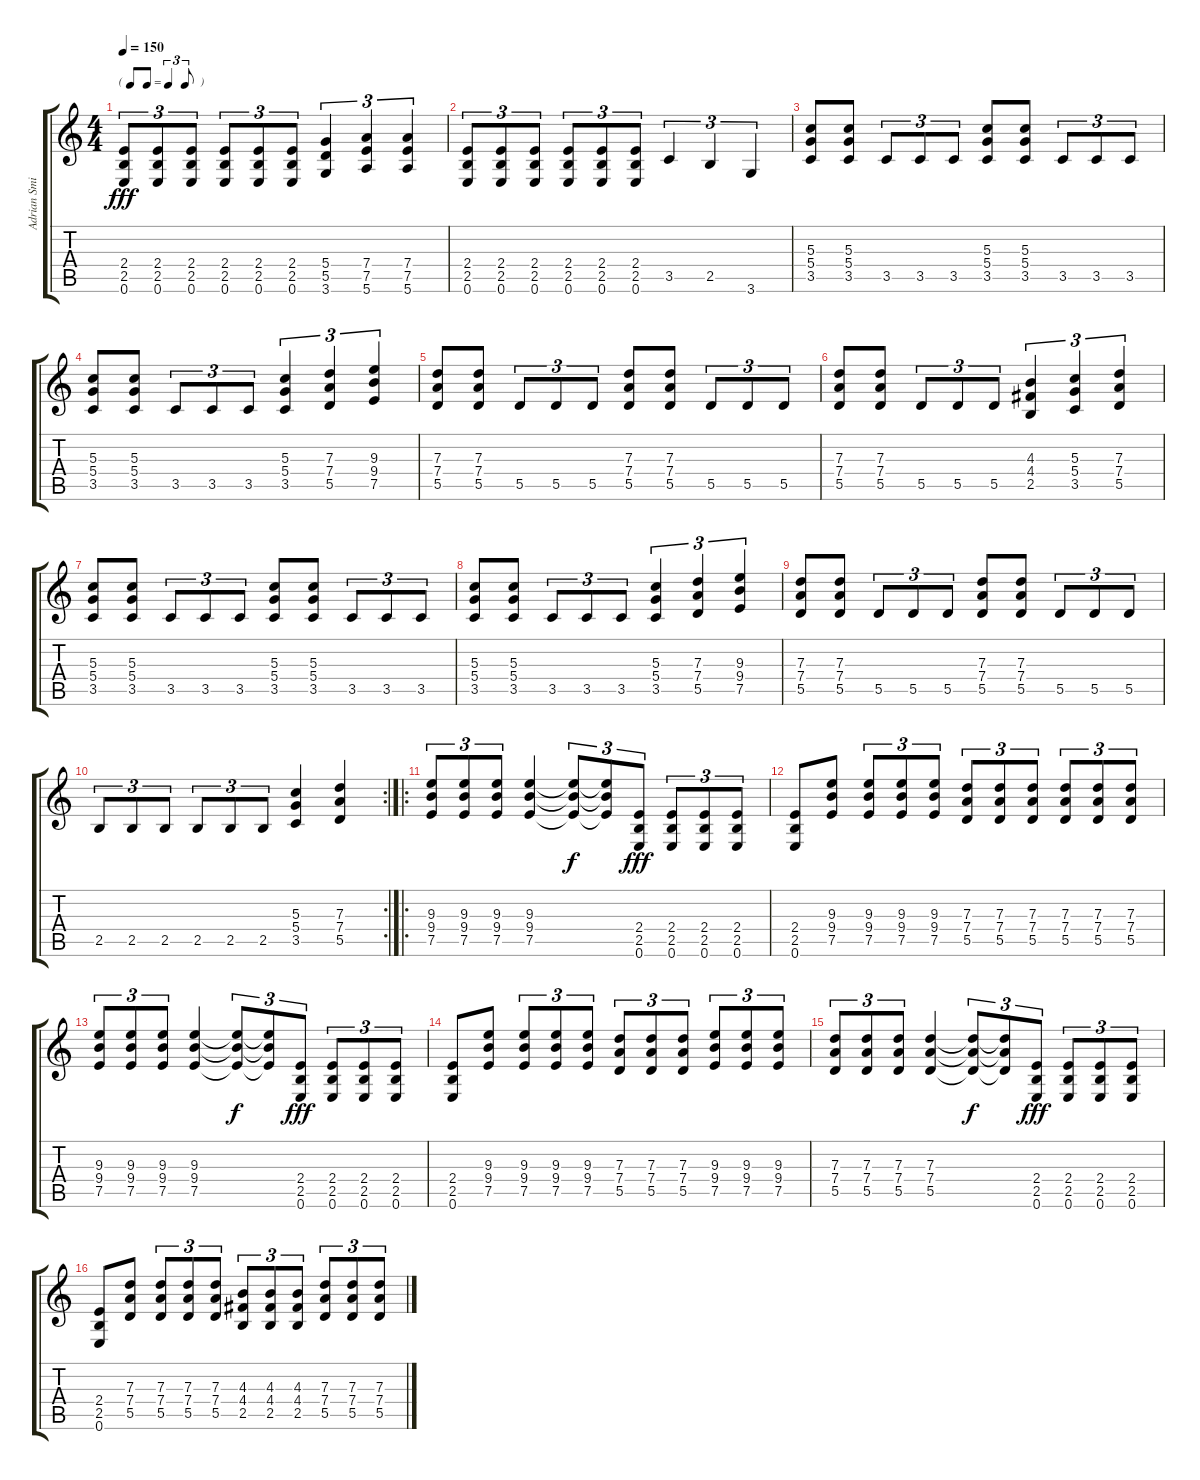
\track ("Adrian Smith" "Adrian Smi") {instrument overdrivenguitar}
\staff {score tabs}
\tuning (E4 B3 G3 D3 A2 E2) {hide}
\ts (4 4)
\tf triplet8th
\tempo 150
\clef g2
\ks c
(2.4 2.5 0.6).8{tu (3 2) dy fff} (2.4 2.5 0.6).8{tu (3 2)} (2.4 2.5 0.6).8{tu (3 2)} (2.4 2.5 0.6).8{tu (3 2)} (2.4 2.5 0.6).8{tu (3 2)} (2.4 2.5 0.6).8{tu (3 2)} (5.4 5.5 3.6).4{tu (3 2)} (7.4 7.5 5.6).4{tu (3 2)} (7.4 7.5 5.6).4{tu (3 2)} |
(2.4 2.5 0.6).8{tu (3 2)} (2.4 2.5 0.6).8{tu (3 2)} (2.4 2.5 0.6).8{tu (3 2)} (2.4 2.5 0.6).8{tu (3 2)} (2.4 2.5 0.6).8{tu (3 2)} (2.4 2.5 0.6).8{tu (3 2)} 3.5.4{tu (3 2)} 2.5.4{tu (3 2)} 3.6.4{tu (3 2)} |
(5.3 5.4 3.5).8 (5.3 5.4 3.5).8 3.5.8{tu (3 2)} 3.5.8{tu (3 2)} 3.5.8{tu (3 2)} (5.3 5.4 3.5).8 (5.3 5.4 3.5).8 3.5.8{tu (3 2)} 3.5.8{tu (3 2)} 3.5.8{tu (3 2)} |
(5.3 5.4 3.5).8 (5.3 5.4 3.5).8 3.5.8{tu (3 2)} 3.5.8{tu (3 2)} 3.5.8{tu (3 2)} (5.3 5.4 3.5).4{tu (3 2)} (7.3 7.4 5.5).4{tu (3 2)} (9.3 9.4 7.5).4{tu (3 2)} |
(7.3 7.4 5.5).8 (7.3 7.4 5.5).8 5.5.8{tu (3 2)} 5.5.8{tu (3 2)} 5.5.8{tu (3 2)} (7.3 7.4 5.5).8 (7.3 7.4 5.5).8 5.5.8{tu (3 2)} 5.5.8{tu (3 2)} 5.5.8{tu (3 2)} |
(7.3 7.4 5.5).8 (7.3 7.4 5.5).8 5.5.8{tu (3 2)} 5.5.8{tu (3 2)} 5.5.8{tu (3 2)} (4.3 4.4 2.5).4{tu (3 2)} (5.3 5.4 3.5).4{tu (3 2)} (7.3 7.4 5.5).4{tu (3 2)} |
(5.3 5.4 3.5).8 (5.3 5.4 3.5).8 3.5.8{tu (3 2)} 3.5.8{tu (3 2)} 3.5.8{tu (3 2)} (5.3 5.4 3.5).8 (5.3 5.4 3.5).8 3.5.8{tu (3 2)} 3.5.8{tu (3 2)} 3.5.8{tu (3 2)} |
(5.3 5.4 3.5).8 (5.3 5.4 3.5).8 3.5.8{tu (3 2)} 3.5.8{tu (3 2)} 3.5.8{tu (3 2)} (5.3 5.4 3.5).4{tu (3 2)} (7.3 7.4 5.5).4{tu (3 2)} (9.3 9.4 7.5).4{tu (3 2)} |
(7.3 7.4 5.5).8 (7.3 7.4 5.5).8 5.5.8{tu (3 2)} 5.5.8{tu (3 2)} 5.5.8{tu (3 2)} (7.3 7.4 5.5).8 (7.3 7.4 5.5).8 5.5.8{tu (3 2)} 5.5.8{tu (3 2)} 5.5.8{tu (3 2)} |
\rc 2
2.5.8{tu (3 2)} 2.5.8{tu (3 2)} 2.5.8{tu (3 2)} 2.5.8{tu (3 2)} 2.5.8{tu (3 2)} 2.5.8{tu (3 2)} (5.3 5.4 3.5).4 (7.3 7.4 5.5).4 |
\ro
(9.3 9.4 7.5).8{tu (3 2)} (9.3 9.4 7.5).8{tu (3 2)} (9.3 9.4 7.5).8{tu (3 2)} (9.3 9.4 7.5).4 (9.3{t} 9.4{t} 7.5{t}).8{tu (3 2) dy f} (9.3{t} 9.4{t} 7.5{t}).8{tu (3 2)} (2.4 2.5 0.6).8{tu (3 2) dy fff} (2.4 2.5 0.6).8{tu (3 2)} (2.4 2.5 0.6).8{tu (3 2)} (2.4 2.5 0.6).8{tu (3 2)} |
(2.4 2.5 0.6).8 (9.3 9.4 7.5).8 (9.3 9.4 7.5).8{tu (3 2)} (9.3 9.4 7.5).8{tu (3 2)} (9.3 9.4 7.5).8{tu (3 2)} (7.3 7.4 5.5).8{tu (3 2)} (7.3 7.4 5.5).8{tu (3 2)} (7.3 7.4 5.5).8{tu (3 2)} (7.3 7.4 5.5).8{tu (3 2)} (7.3 7.4 5.5).8{tu (3 2)} (7.3 7.4 5.5).8{tu (3 2)} |
(9.3 9.4 7.5).8{tu (3 2)} (9.3 9.4 7.5).8{tu (3 2)} (9.3 9.4 7.5).8{tu (3 2)} (9.3 9.4 7.5).4 (9.3{t} 9.4{t} 7.5{t}).8{tu (3 2) dy f} (9.3{t} 9.4{t} 7.5{t}).8{tu (3 2)} (2.4 2.5 0.6).8{tu (3 2) dy fff} (2.4 2.5 0.6).8{tu (3 2)} (2.4 2.5 0.6).8{tu (3 2)} (2.4 2.5 0.6).8{tu (3 2)} |
(2.4 2.5 0.6).8 (9.3 9.4 7.5).8 (9.3 9.4 7.5).8{tu (3 2)} (9.3 9.4 7.5).8{tu (3 2)} (9.3 9.4 7.5).8{tu (3 2)} (7.3 7.4 5.5).8{tu (3 2)} (7.3 7.4 5.5).8{tu (3 2)} (7.3 7.4 5.5).8{tu (3 2)} (9.3 9.4 7.5).8{tu (3 2)} (9.3 9.4 7.5).8{tu (3 2)} (9.3 9.4 7.5).8{tu (3 2)} |
(7.3 7.4 5.5).8{tu (3 2)} (7.3 7.4 5.5).8{tu (3 2)} (7.3 7.4 5.5).8{tu (3 2)} (7.3 7.4 5.5).4 (7.3{t} 7.4{t} 5.5{t}).8{tu (3 2) dy f} (7.3{t} 7.4{t} 5.5{t}).8{tu (3 2)} (2.4 2.5 0.6).8{tu (3 2) dy fff} (2.4 2.5 0.6).8{tu (3 2)} (2.4 2.5 0.6).8{tu (3 2)} (2.4 2.5 0.6).8{tu (3 2)} |
(2.4 2.5 0.6).8 (7.3 7.4 5.5).8 (7.3 7.4 5.5).8{tu (3 2)} (7.3 7.4 5.5).8{tu (3 2)} (7.3 7.4 5.5).8{tu (3 2)} (4.3 4.4 2.5).8{tu (3 2)} (4.3 4.4 2.5).8{tu (3 2)} (4.3 4.4 2.5).8{tu (3 2)} (7.3 7.4 5.5).8{tu (3 2)} (7.3 7.4 5.5).8{tu (3 2)} (7.3 7.4 5.5).8{tu (3 2)}
